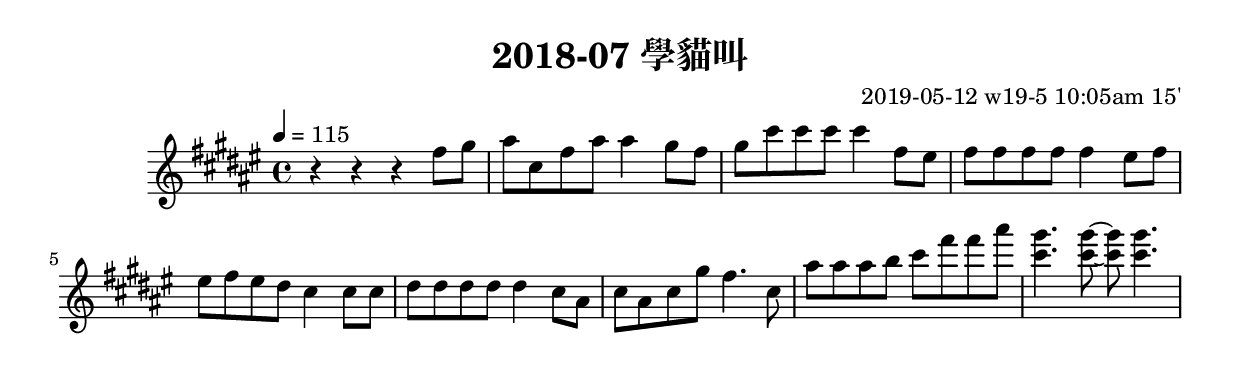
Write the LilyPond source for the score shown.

\header {
  title = "2018-07 學貓叫"

  composer = "2019-05-12 w19-5 10:05am 15'"
}
\language english
\score {


 \transpose b b { %
    \clef treble %
    
    <<
    \relative c' {
  

      \key fs \major
      \tempo 4=115 %115

    
      r r r 
      \repeat unfold 1{ %
      fs'8 gs    
      as cs, fs as as4 
      
      gs8 fs 
      gs cs cs cs cs4 


      fs,8 es
      fs fs fs fs fs4
      es8 fs
      es fs es ds cs4
      cs8 cs
      ds ds ds ds ds4
      cs8 as 
      cs as cs gs' fs4.
      cs8 
      as' as as b cs fs fs as
      <cs, gs'>4. <cs gs'>8~ <cs gs'>8 <cs gs'>4.

      }

    }

    %s l
    %t r, s t t


    %{
    \addlyrics {
      
      
      
      m f 
      s t, m s s
      f m
      f t t t t



      
    }
    %}
    >>

  }
  

  \layout {}
  \midi {}
}